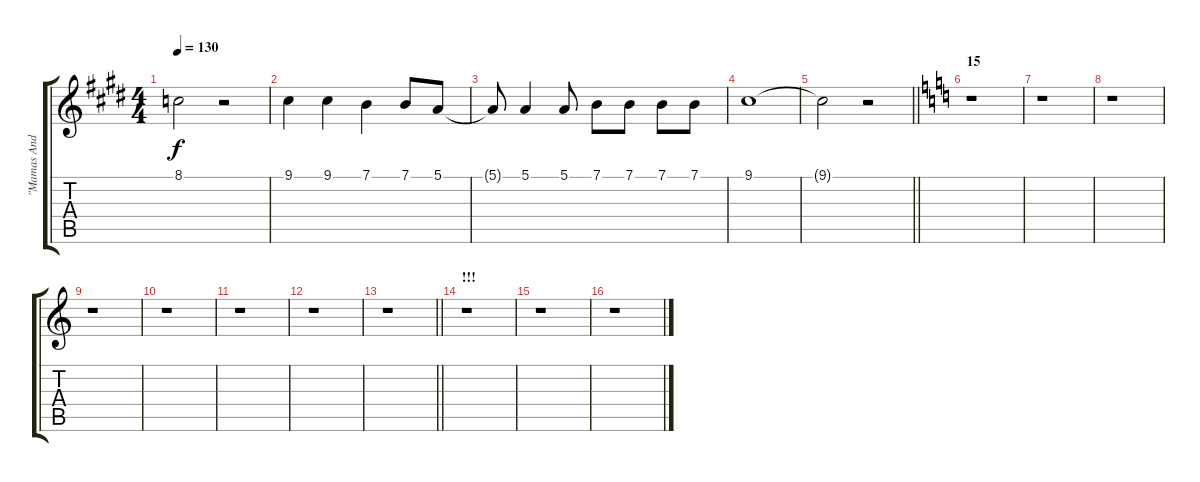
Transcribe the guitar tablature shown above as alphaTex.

\track ("\"Mamas And The Papas\" voice" "\"Mamas And") {instrument piccolo}
\staff {score tabs}
\tuning (E4 B3 G3 D3 A2 E2) {hide}
\ts (4 4)
\tempo 130
\clef g2
\ks e
8.1{t}.2{dy f} r.2 |
9.1.4 9.1.4 7.1.4 7.1.8 5.1.8 |
5.1{t}.8 5.1.4 5.1.8 7.1.8 7.1.8 7.1.8 7.1.8 |
9.1.1 |
\barLineRight lightlight
9.1{t}.2 r.2 |
\section ("" "15")
\ks c
r.1 |
r.1 |
r.1 |
r.1 |
r.1 |
r.1 |
r.1 |
\barLineRight lightlight
r.1 |
\section ("" "!!!")
r.1 |
r.1 |
r.1
